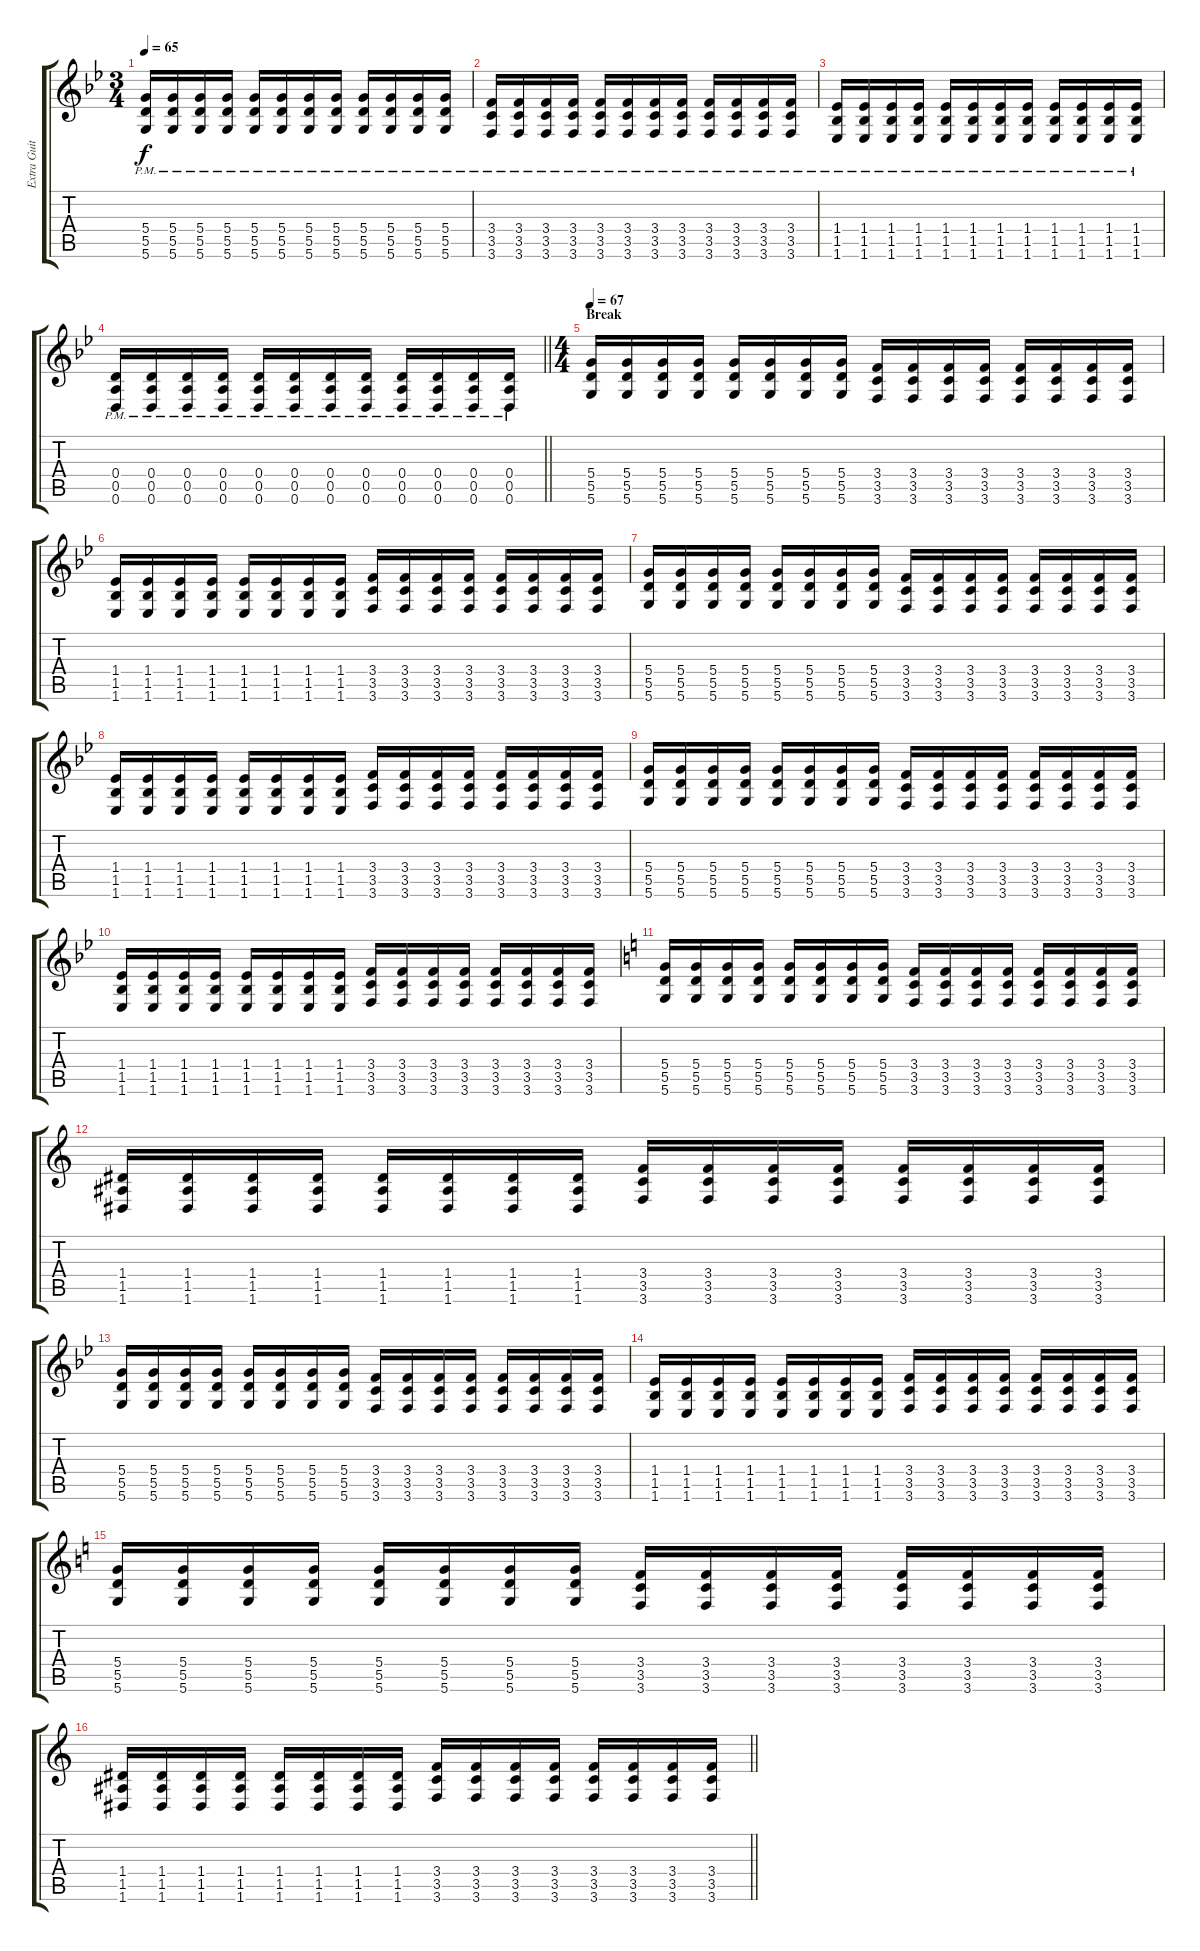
\track ("Extra Guitar" "Extra Guit") {instrument overdrivenguitar}
\staff {score tabs}
\tuning (E4 B3 G3 D3 A2 D2) {hide}
\ts (3 4)
\tempo 65
\clef g2
\ks bb
(5.4{pm} 5.5{pm} 5.6{pm}).16{dy f volume 11} (5.4{pm} 5.5{pm} 5.6{pm}).16 (5.4{pm} 5.5{pm} 5.6{pm}).16 (5.4{pm} 5.5{pm} 5.6{pm}).16 (5.4{pm} 5.5{pm} 5.6{pm}).16 (5.4{pm} 5.5{pm} 5.6{pm}).16 (5.4{pm} 5.5{pm} 5.6{pm}).16 (5.4{pm} 5.5{pm} 5.6{pm}).16 (5.4{pm} 5.5{pm} 5.6{pm}).16 (5.4{pm} 5.5{pm} 5.6{pm}).16 (5.4{pm} 5.5{pm} 5.6{pm}).16 (5.4{pm} 5.5{pm} 5.6{pm}).16 |
(3.4{pm} 3.5{pm} 3.6{pm}).16 (3.4{pm} 3.5{pm} 3.6{pm}).16 (3.4{pm} 3.5{pm} 3.6{pm}).16 (3.4{pm} 3.5{pm} 3.6{pm}).16 (3.4{pm} 3.5{pm} 3.6{pm}).16 (3.4{pm} 3.5{pm} 3.6{pm}).16 (3.4{pm} 3.5{pm} 3.6{pm}).16 (3.4{pm} 3.5{pm} 3.6{pm}).16 (3.4{pm} 3.5{pm} 3.6{pm}).16 (3.4{pm} 3.5{pm} 3.6{pm}).16 (3.4{pm} 3.5{pm} 3.6{pm}).16 (3.4{pm} 3.5{pm} 3.6{pm}).16 |
(1.4{pm} 1.5{pm} 1.6).16{volume 13} (1.4{pm} 1.5{pm} 1.6{pm}).16 (1.4{pm} 1.5{pm} 1.6{pm}).16 (1.4{pm} 1.5{pm} 1.6{pm}).16 (1.4{pm} 1.5{pm} 1.6{pm}).16 (1.4{pm} 1.5{pm} 1.6{pm}).16 (1.4{pm} 1.5{pm} 1.6{pm}).16 (1.4{pm} 1.5{pm} 1.6{pm}).16 (1.4{pm} 1.5{pm} 1.6{pm}).16 (1.4{pm} 1.5{pm} 1.6{pm}).16 (1.4{pm} 1.5{pm} 1.6{pm}).16 (1.4{pm} 1.5{pm} 1.6{pm}).16 |
\barLineRight lightlight
(0.4{pm} 0.5{pm} 0.6{pm}).16 (0.4{pm} 0.5 0.6{pm}).16 (0.4{pm} 0.5{pm} 0.6{pm}).16 (0.4{pm} 0.5{pm} 0.6{pm}).16 (0.4{pm} 0.5{pm} 0.6{pm}).16 (0.4{pm} 0.5{pm} 0.6{pm}).16 (0.4{pm} 0.5{pm} 0.6{pm}).16 (0.4{pm} 0.5{pm} 0.6{pm}).16 (0.4{pm} 0.5{pm} 0.6{pm}).16 (0.4{pm} 0.5{pm} 0.6{pm}).16 (0.4{pm} 0.5{pm} 0.6{pm}).16 (0.4{pm} 0.5{pm} 0.6{pm}).16 |
\ts (4 4)
\section ("" "Break")
\tempo 67
(5.4 5.5 5.6).16{volume 13} (5.4 5.5 5.6).16 (5.4 5.5 5.6).16 (5.4 5.5 5.6).16 (5.4 5.5 5.6).16 (5.4 5.5 5.6).16 (5.4 5.5 5.6).16 (5.4 5.5 5.6).16 (3.4 3.5 3.6).16 (3.4 3.5 3.6).16 (3.4 3.5 3.6).16 (3.4 3.5 3.6).16 (3.4 3.5 3.6).16 (3.4 3.5 3.6).16 (3.4 3.5 3.6).16 (3.4 3.5 3.6).16 |
(1.4 1.5 1.6).16 (1.4 1.5 1.6).16 (1.4 1.5 1.6).16 (1.4 1.5 1.6).16 (1.4 1.5 1.6).16 (1.4 1.5 1.6).16 (1.4 1.5 1.6).16 (1.4 1.5 1.6).16 (3.4 3.5 3.6).16 (3.4 3.5 3.6).16 (3.4 3.5 3.6).16 (3.4 3.5 3.6).16 (3.4 3.5 3.6).16 (3.4 3.5 3.6).16 (3.4 3.5 3.6).16 (3.4 3.5 3.6).16 |
(5.4 5.5 5.6).16{volume 15} (5.4 5.5 5.6).16 (5.4 5.5 5.6).16 (5.4 5.5 5.6).16 (5.4 5.5 5.6).16 (5.4 5.5 5.6).16 (5.4 5.5 5.6).16 (5.4 5.5 5.6).16 (3.4 3.5 3.6).16 (3.4 3.5 3.6).16 (3.4 3.5 3.6).16 (3.4 3.5 3.6).16 (3.4 3.5 3.6).16 (3.4 3.5 3.6).16 (3.4 3.5 3.6).16 (3.4 3.5 3.6).16 |
(1.4 1.5 1.6).16 (1.4 1.5 1.6).16 (1.4 1.5 1.6).16 (1.4 1.5 1.6).16 (1.4 1.5 1.6).16 (1.4 1.5 1.6).16 (1.4 1.5 1.6).16 (1.4 1.5 1.6).16 (3.4 3.5 3.6).16 (3.4 3.5 3.6).16 (3.4 3.5 3.6).16 (3.4 3.5 3.6).16 (3.4 3.5 3.6).16 (3.4 3.5 3.6).16 (3.4 3.5 3.6).16 (3.4 3.5 3.6).16 |
(5.4 5.5 5.6).16{volume 15} (5.4 5.5 5.6).16 (5.4 5.5 5.6).16 (5.4 5.5 5.6).16 (5.4 5.5 5.6).16 (5.4 5.5 5.6).16 (5.4 5.5 5.6).16 (5.4 5.5 5.6).16 (3.4 3.5 3.6).16 (3.4 3.5 3.6).16 (3.4 3.5 3.6).16 (3.4 3.5 3.6).16 (3.4 3.5 3.6).16 (3.4 3.5 3.6).16 (3.4 3.5 3.6).16 (3.4 3.5 3.6).16 |
(1.4 1.5 1.6).16 (1.4 1.5 1.6).16 (1.4 1.5 1.6).16 (1.4 1.5 1.6).16 (1.4 1.5 1.6).16 (1.4 1.5 1.6).16 (1.4 1.5 1.6).16 (1.4 1.5 1.6).16 (3.4 3.5 3.6).16 (3.4 3.5 3.6).16 (3.4 3.5 3.6).16 (3.4 3.5 3.6).16 (3.4 3.5 3.6).16 (3.4 3.5 3.6).16 (3.4 3.5 3.6).16 (3.4 3.5 3.6).16 |
\ks c
(5.4 5.5 5.6).16 (5.4 5.5 5.6).16 (5.4 5.5 5.6).16 (5.4 5.5 5.6).16 (5.4 5.5 5.6).16 (5.4 5.5 5.6).16 (5.4 5.5 5.6).16 (5.4 5.5 5.6).16 (3.4 3.5 3.6).16 (3.4 3.5 3.6).16 (3.4 3.5 3.6).16 (3.4 3.5 3.6).16 (3.4 3.5 3.6).16 (3.4 3.5 3.6).16 (3.4 3.5 3.6).16 (3.4 3.5 3.6).16 |
(1.4 1.5 1.6).16 (1.4 1.5 1.6).16 (1.4 1.5 1.6).16 (1.4 1.5 1.6).16 (1.4 1.5 1.6).16 (1.4 1.5 1.6).16 (1.4 1.5 1.6).16 (1.4 1.5 1.6).16 (3.4 3.5 3.6).16 (3.4 3.5 3.6).16 (3.4 3.5 3.6).16 (3.4 3.5 3.6).16 (3.4 3.5 3.6).16 (3.4 3.5 3.6).16 (3.4 3.5 3.6).16 (3.4 3.5 3.6).16 |
\ks bb
(5.4 5.5 5.6).16 (5.4 5.5 5.6).16 (5.4 5.5 5.6).16 (5.4 5.5 5.6).16 (5.4 5.5 5.6).16 (5.4 5.5 5.6).16 (5.4 5.5 5.6).16 (5.4 5.5 5.6).16 (3.4 3.5 3.6).16 (3.4 3.5 3.6).16 (3.4 3.5 3.6).16 (3.4 3.5 3.6).16 (3.4 3.5 3.6).16 (3.4 3.5 3.6).16 (3.4 3.5 3.6).16 (3.4 3.5 3.6).16 |
(1.4 1.5 1.6).16 (1.4 1.5 1.6).16 (1.4 1.5 1.6).16 (1.4 1.5 1.6).16 (1.4 1.5 1.6).16 (1.4 1.5 1.6).16 (1.4 1.5 1.6).16 (1.4 1.5 1.6).16 (3.4 3.5 3.6).16 (3.4 3.5 3.6).16 (3.4 3.5 3.6).16 (3.4 3.5 3.6).16 (3.4 3.5 3.6).16 (3.4 3.5 3.6).16 (3.4 3.5 3.6).16 (3.4 3.5 3.6).16 |
\ks c
(5.4 5.5 5.6).16 (5.4 5.5 5.6).16 (5.4 5.5 5.6).16 (5.4 5.5 5.6).16 (5.4 5.5 5.6).16 (5.4 5.5 5.6).16 (5.4 5.5 5.6).16 (5.4 5.5 5.6).16 (3.4 3.5 3.6).16 (3.4 3.5 3.6).16 (3.4 3.5 3.6).16 (3.4 3.5 3.6).16 (3.4 3.5 3.6).16 (3.4 3.5 3.6).16 (3.4 3.5 3.6).16 (3.4 3.5 3.6).16 |
\barLineRight lightlight
(1.4 1.5 1.6).16 (1.4 1.5 1.6).16 (1.4 1.5 1.6).16 (1.4 1.5 1.6).16 (1.4 1.5 1.6).16 (1.4 1.5 1.6).16 (1.4 1.5 1.6).16 (1.4 1.5 1.6).16 (3.4 3.5 3.6).16 (3.4 3.5 3.6).16 (3.4 3.5 3.6).16 (3.4 3.5 3.6).16 (3.4 3.5 3.6).16 (3.4 3.5 3.6).16 (3.4 3.5 3.6).16 (3.4 3.5 3.6).16
